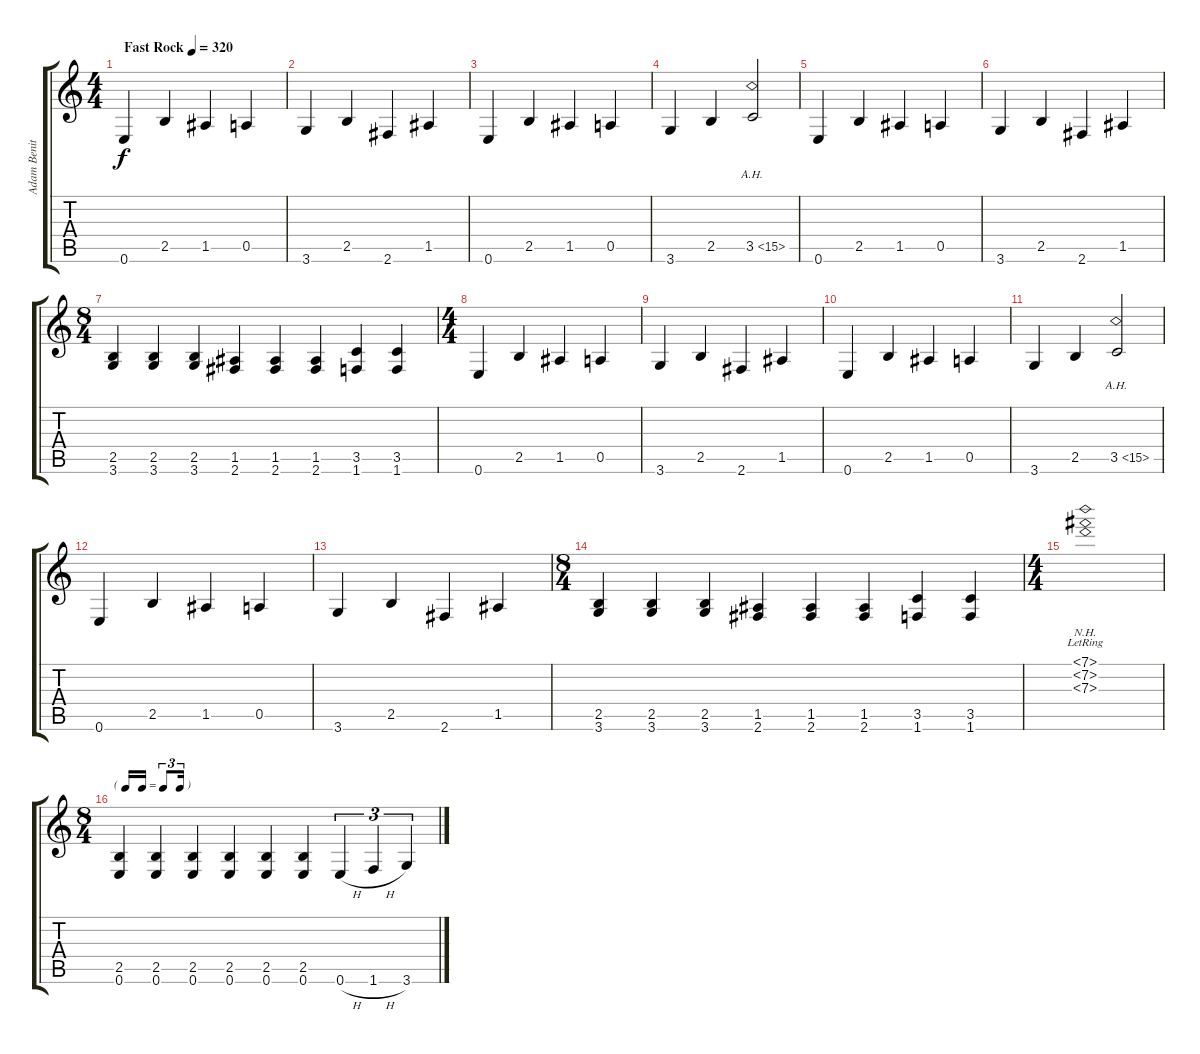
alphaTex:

\track ("Adam Benito (Rhythem)" "Adam Benit") {instrument distortionguitar}
\staff {score tabs}
\tuning (E4 B3 G3 D3 A2 E2) {hide}
\ts (4 4)
\tempo (320 "Fast Rock")
\clef g2
\ks c
0.6.4{dy f instrument distortionguitar} 2.5.4 1.5.4 0.5.4 |
3.6.4 2.5.4 2.6.4 1.5.4 |
0.6.4 2.5.4 1.5.4 0.5.4 |
3.6.4 2.5.4 3.5{ah 12}.2 |
0.6.4 2.5.4 1.5.4 0.5.4 |
3.6.4 2.5.4 2.6.4 1.5.4 |
\ts (8 4)
(2.5 3.6).4 (2.5 3.6).4 (2.5 3.6).4 (1.5 2.6).4 (1.5 2.6).4 (1.5 2.6).4 (3.5 1.6).4 (3.5 1.6).4 |
\ts (4 4)
0.6.4 2.5.4 1.5.4 0.5.4 |
3.6.4 2.5.4 2.6.4 1.5.4 |
0.6.4 2.5.4 1.5.4 0.5.4 |
3.6.4 2.5.4 3.5{ah 12}.2 |
0.6.4 2.5.4 1.5.4 0.5.4 |
3.6.4 2.5.4 2.6.4 1.5.4 |
\ts (8 4)
(2.5 3.6).4 (2.5 3.6).4 (2.5 3.6).4 (1.5 2.6).4 (1.5 2.6).4 (1.5 2.6).4 (3.5 1.6).4 (3.5 1.6).4 |
\ts (4 4)
(7.1{nh lr} 7.2{nh lr} 7.3{nh lr}).1 |
\ts (8 4)
\tf triplet16th
(2.5 0.6).4 (2.5 0.6).4 (2.5 0.6).4 (2.5 0.6).4 (2.5 0.6).4 (2.5 0.6).4 0.6{h}.4{tu (3 2)} 1.6{h}.4{tu (3 2)} 3.6.4{tu (3 2)}
